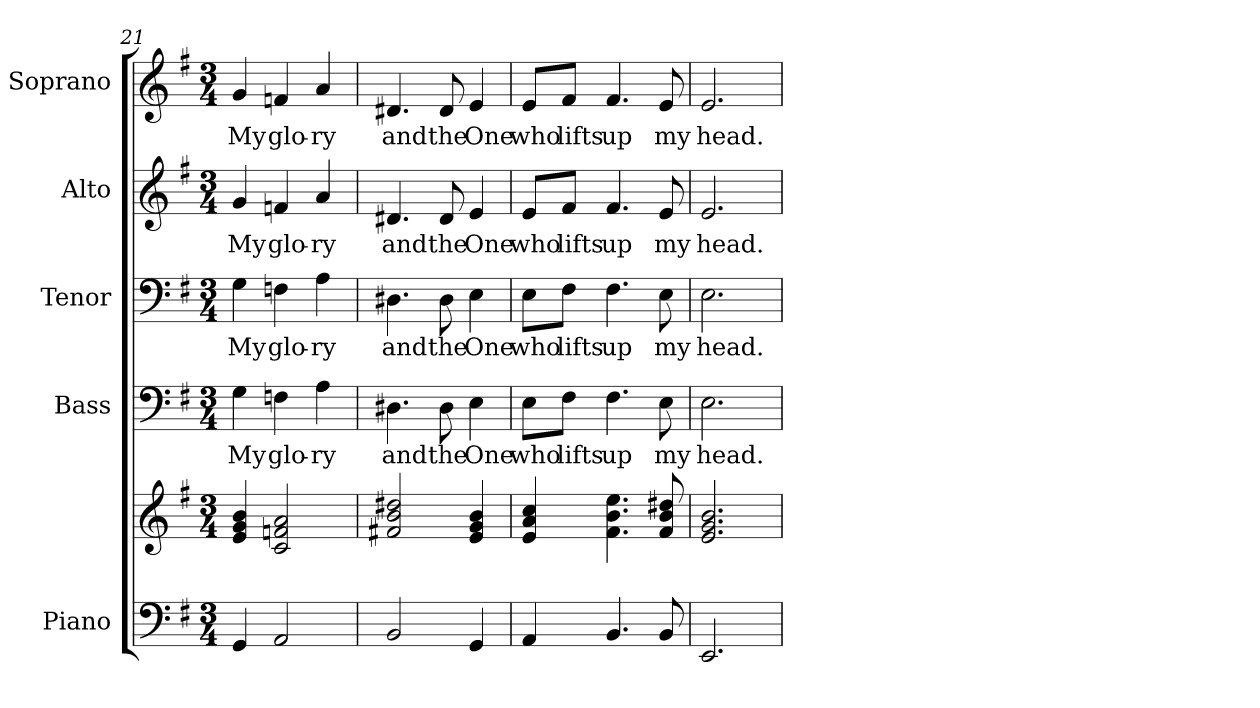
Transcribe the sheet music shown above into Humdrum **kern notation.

**kern	**kern	**kern	**text	**kern	**text	**kern	**text	**kern	**text
*part5	*part5	*part4	*part4	*part3	*part3	*part2	*part2	*part1	*part1
*staff6	*staff5	*staff4	*staff4	*staff3	*staff3	*staff2	*staff2	*staff1	*staff1
*I"Piano	*	*I"Bass	*	*I"Tenor	*	*I"Alto	*	*I"Soprano	*
*I'Pno.	*	*I'B.	*	*I'T.	*	*I'A.	*	*I'S.	*
!!LO:PB:g=z
*clefF4	*clefG2	*clefF4	*	*clefF4	*	*clefG2	*	*clefG2	*
*k[f#]	*k[f#]	*k[f#]	*	*k[f#]	*	*k[f#]	*	*k[f#]	*
*G:	*G:	*G:	*	*G:	*	*G:	*	*G:	*
*M3/4	*M3/4	*M3/4	*	*M3/4	*	*M3/4	*	*M3/4	*
=21	=21	=21	=21	=21	=21	=21	=21	=21	=21
!	!	!	!LO:LY:b:color=#000000	!	!	!	!	!	!
!	!	!	!	!	!LO:LY:b:color=#000000	!	!	!	!
!	!	!	!	!	!	!	!LO:LY:b:color=#000000	!	!
!	!	!	!	!	!	!	!	!	!LO:LY:b:color=#000000
4GGi/	4ei/ 4gi 4bi	4Gi\	My	4Gi\	My	4gi/	My	4gi/	My
!	!	!	!LO:LY:b:color=#000000	!	!	!	!	!	!
!	!	!	!	!	!LO:LY:b:color=#000000	!	!	!	!
!	!	!	!	!	!	!	!LO:LY:b:color=#000000	!	!
!	!	!	!	!	!	!	!	!	!LO:LY:b:color=#000000
2AAi/	2ci/ 2fni 2ai	4Fni\	glo-	4Fni\	glo-	4fni/	glo-	4fni/	glo-
!	!	!	!LO:LY:b:color=#000000	!	!	!	!	!	!
!	!	!	!	!	!LO:LY:b:color=#000000	!	!	!	!
!	!	!	!	!	!	!	!LO:LY:b:color=#000000	!	!
!	!	!	!	!	!	!	!	!	!LO:LY:b:color=#000000
.	.	4Ai\	-ry	4Ai\	-ry	4ai/	-ry	4ai/	-ry
=22	=22	=22	=22	=22	=22	=22	=22	=22	=22
!	!	!	!LO:LY:b:color=#000000	!	!	!	!	!	!
!	!	!	!	!	!LO:LY:b:color=#000000	!	!	!	!
!	!	!	!	!	!	!	!LO:LY:b:color=#000000	!	!
!	!	!	!	!	!	!	!	!	!LO:LY:b:color=#000000
2BBi/	2f#Xi/ 2bi 2dd#Xi	4.D#Xi\	and	4.D#Xi\	and	4.d#Xi/	and	4.d#Xi/	and
!	!	!	!LO:LY:b:color=#000000	!	!	!	!	!	!
!	!	!	!	!	!LO:LY:b:color=#000000	!	!	!	!
!	!	!	!	!	!	!	!LO:LY:b:color=#000000	!	!
!	!	!	!	!	!	!	!	!	!LO:LY:b:color=#000000
.	.	8D#i\	the	8D#i\	the	8d#i/	the	8d#i/	the
!	!	!	!LO:LY:b:color=#000000	!	!	!	!	!	!
!	!	!	!	!	!LO:LY:b:color=#000000	!	!	!	!
!	!	!	!	!	!	!	!LO:LY:b:color=#000000	!	!
!	!	!	!	!	!	!	!	!	!LO:LY:b:color=#000000
4GGi/	4ei/ 4gi 4bi	4Ei\	One	4Ei\	One	4ei/	One	4ei/	One
=23	=23	=23	=23	=23	=23	=23	=23	=23	=23
!	!	!	!LO:LY:b:color=#000000	!	!	!	!	!	!
!	!	!	!	!	!LO:LY:b:color=#000000	!	!	!	!
!	!	!	!	!	!	!	!LO:LY:b:color=#000000	!	!
!	!	!	!	!	!	!	!	!	!LO:LY:b:color=#000000
4AAi/	4ei/ 4ai 4cci	8Ei\L	who	8Ei\L	who	8ei/L	who	8ei/L	who
!	!	!	!LO:LY:b:color=#000000	!	!	!	!	!	!
!	!	!	!	!	!LO:LY:b:color=#000000	!	!	!	!
!	!	!	!	!	!	!	!LO:LY:b:color=#000000	!	!
!	!	!	!	!	!	!	!	!	!LO:LY:b:color=#000000
.	.	8F#i\J	lifts	8F#i\J	lifts	8f#i/J	lifts	8f#i/J	lifts
!	!	!	!LO:LY:b:color=#000000	!	!	!	!	!	!
!	!	!	!	!	!LO:LY:b:color=#000000	!	!	!	!
!	!	!	!	!	!	!	!LO:LY:b:color=#000000	!	!
!	!	!	!	!	!	!	!	!	!LO:LY:b:color=#000000
4.BBi/	4.f#i\ 4.bi 4.eei	4.F#i\	up	4.F#i\	up	4.f#i/	up	4.f#i/	up
!	!	!	!LO:LY:b:color=#000000	!	!	!	!	!	!
!	!	!	!	!	!LO:LY:b:color=#000000	!	!	!	!
!	!	!	!	!	!	!	!LO:LY:b:color=#000000	!	!
!	!	!	!	!	!	!	!	!	!LO:LY:b:color=#000000
8BBi/	8f#i/ 8bi 8dd#Xi	8Ei\	my	8Ei\	my	8ei/	my	8ei/	my
=24	=24	=24	=24	=24	=24	=24	=24	=24	=24
!	!	!	!LO:LY:b:color=#000000	!	!	!	!	!	!
!	!	!	!	!	!LO:LY:b:color=#000000	!	!	!	!
!	!	!	!	!	!	!	!LO:LY:b:color=#000000	!	!
!	!	!	!	!	!	!	!	!	!LO:LY:b:color=#000000
2.EEi/	2.ei/ 2.gi 2.bi	2.Ei\	head.	2.Ei\	head.	2.ei/	head.	2.ei/	head.
=	=	=	=	=	=	=	=	=	=
*-	*-	*-	*-	*-	*-	*-	*-	*-	*-
